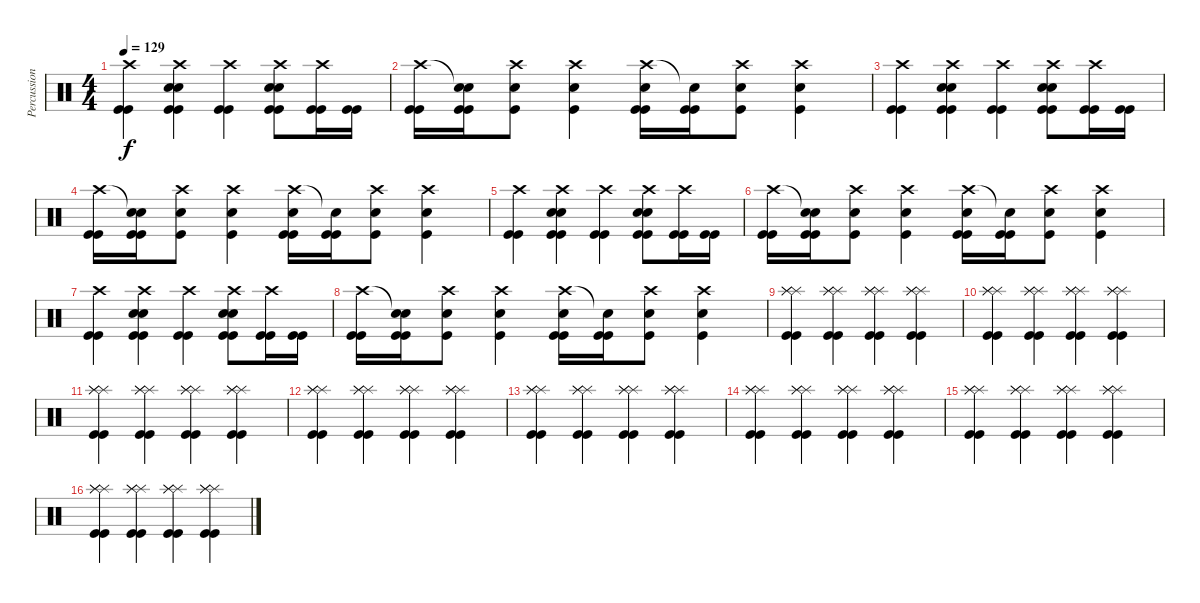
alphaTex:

\track ("Percussions" "Percussion") {instrument percussion}
\staff {score}
\articulation defaults
\ts (4 4)
\tempo 129
\clef neutral
\ks c
("Crash high (hit)" "Kick (hit)" "Kick (hit)").4{dy f} ("Crash high (hit)" "Snare (hit) 2" "Snare (hit) 2" "Kick (hit)" "Kick (hit)").4 ("Crash high (hit)" "Kick (hit)" "Kick (hit)").4 ("Crash high (hit)" "Snare (hit) 2" "Snare (hit) 2" "Kick (hit)" "Kick (hit)").8 ("Crash high (hit)" "Kick (hit)" "Kick (hit)").16 ("Kick (hit)" "Kick (hit)").16 |
("Crash high (hit)" "Kick (hit)" "Kick (hit)").16 ("Snare (hit)"{t} "Snare (hit) 2" "Kick (hit)" "Kick (hit)").16 ("Crash high (hit)" "Snare (hit) 2" "Kick (hit)").8 ("Crash high (hit)" "Snare (hit) 2" "Kick (hit)").4 ("Crash high (hit)" "Snare (hit) 2" "Kick (hit)" "Kick (hit)").16 ("Snare (hit)"{t} "Kick (hit)" "Kick (hit)").16 ("Crash high (hit)" "Snare (hit) 2" "Kick (hit)").8 ("Crash high (hit)" "Snare (hit) 2" "Kick (hit)").4 |
("Crash high (hit)" "Kick (hit)" "Kick (hit)").4 ("Crash high (hit)" "Snare (hit) 2" "Snare (hit) 2" "Kick (hit)" "Kick (hit)").4 ("Crash high (hit)" "Kick (hit)" "Kick (hit)").4 ("Crash high (hit)" "Snare (hit) 2" "Snare (hit) 2" "Kick (hit)" "Kick (hit)").8 ("Crash high (hit)" "Kick (hit)" "Kick (hit)").16 ("Kick (hit)" "Kick (hit)").16 |
("Crash high (hit)" "Kick (hit)" "Kick (hit)").16 ("Snare (hit)"{t} "Snare (hit) 2" "Kick (hit)" "Kick (hit)").16 ("Crash high (hit)" "Snare (hit) 2" "Kick (hit)").8 ("Crash high (hit)" "Snare (hit) 2" "Kick (hit)").4 ("Crash high (hit)" "Snare (hit) 2" "Kick (hit)" "Kick (hit)").16 ("Snare (hit)"{t} "Kick (hit)" "Kick (hit)").16 ("Crash high (hit)" "Snare (hit) 2" "Kick (hit)").8 ("Crash high (hit)" "Snare (hit) 2" "Kick (hit)").4 |
("Crash high (hit)" "Kick (hit)" "Kick (hit)").4 ("Crash high (hit)" "Snare (hit) 2" "Snare (hit) 2" "Kick (hit)" "Kick (hit)").4 ("Crash high (hit)" "Kick (hit)" "Kick (hit)").4 ("Crash high (hit)" "Snare (hit) 2" "Snare (hit) 2" "Kick (hit)" "Kick (hit)").8 ("Crash high (hit)" "Kick (hit)" "Kick (hit)").16 ("Kick (hit)" "Kick (hit)").16 |
("Crash high (hit)" "Kick (hit)" "Kick (hit)").16 ("Snare (hit)"{t} "Snare (hit) 2" "Kick (hit)" "Kick (hit)").16 ("Crash high (hit)" "Snare (hit) 2" "Kick (hit)").8 ("Crash high (hit)" "Snare (hit) 2" "Kick (hit)").4 ("Crash high (hit)" "Snare (hit) 2" "Kick (hit)" "Kick (hit)").16 ("Snare (hit)"{t} "Kick (hit)" "Kick (hit)").16 ("Crash high (hit)" "Snare (hit) 2" "Kick (hit)").8 ("Crash high (hit)" "Snare (hit) 2" "Kick (hit)").4 |
("Crash high (hit)" "Kick (hit)" "Kick (hit)").4 ("Crash high (hit)" "Snare (hit) 2" "Snare (hit) 2" "Kick (hit)" "Kick (hit)").4 ("Crash high (hit)" "Kick (hit)" "Kick (hit)").4 ("Crash high (hit)" "Snare (hit) 2" "Snare (hit) 2" "Kick (hit)" "Kick (hit)").8 ("Crash high (hit)" "Kick (hit)" "Kick (hit)").16 ("Kick (hit)" "Kick (hit)").16 |
("Crash high (hit)" "Kick (hit)" "Kick (hit)").16 ("Snare (hit)"{t} "Snare (hit) 2" "Kick (hit)" "Kick (hit)").16 ("Crash high (hit)" "Snare (hit) 2" "Kick (hit)").8 ("Crash high (hit)" "Snare (hit) 2" "Kick (hit)").4 ("Crash high (hit)" "Snare (hit) 2" "Kick (hit)" "Kick (hit)").16 ("Snare (hit)"{t} "Kick (hit)" "Kick (hit)").16 ("Crash high (hit)" "Snare (hit) 2" "Kick (hit)").8 ("Crash high (hit)" "Snare (hit) 2" "Kick (hit)").4 |
("Splash (hit)" "Splash (hit)" "Splash (hit)" "Kick (hit)" "Kick (hit)").4 ("Splash (hit)" "Splash (hit)" "Splash (hit)" "Kick (hit)" "Kick (hit)").4 ("Splash (hit)" "Splash (hit)" "Splash (hit)" "Kick (hit)" "Kick (hit)").4 ("Splash (hit)" "Splash (hit)" "Splash (hit)" "Kick (hit)" "Kick (hit)").4 |
("Splash (hit)" "Splash (hit)" "Splash (hit)" "Kick (hit)" "Kick (hit)").4 ("Splash (hit)" "Splash (hit)" "Splash (hit)" "Kick (hit)" "Kick (hit)").4 ("Splash (hit)" "Splash (hit)" "Splash (hit)" "Kick (hit)" "Kick (hit)").4 ("Splash (hit)" "Splash (hit)" "Splash (hit)" "Kick (hit)" "Kick (hit)").4 |
("Splash (hit)" "Splash (hit)" "Splash (hit)" "Kick (hit)" "Kick (hit)").4 ("Splash (hit)" "Splash (hit)" "Splash (hit)" "Kick (hit)" "Kick (hit)").4 ("Splash (hit)" "Splash (hit)" "Splash (hit)" "Kick (hit)" "Kick (hit)").4 ("Splash (hit)" "Splash (hit)" "Splash (hit)" "Kick (hit)" "Kick (hit)").4 |
("Splash (hit)" "Splash (hit)" "Splash (hit)" "Kick (hit)" "Kick (hit)").4 ("Splash (hit)" "Splash (hit)" "Splash (hit)" "Kick (hit)" "Kick (hit)").4 ("Splash (hit)" "Splash (hit)" "Splash (hit)" "Kick (hit)" "Kick (hit)").4 ("Splash (hit)" "Splash (hit)" "Splash (hit)" "Kick (hit)" "Kick (hit)").4 |
("Splash (hit)" "Splash (hit)" "Splash (hit)" "Kick (hit)" "Kick (hit)").4 ("Splash (hit)" "Splash (hit)" "Splash (hit)" "Kick (hit)" "Kick (hit)").4 ("Splash (hit)" "Splash (hit)" "Splash (hit)" "Kick (hit)" "Kick (hit)").4 ("Splash (hit)" "Splash (hit)" "Splash (hit)" "Kick (hit)" "Kick (hit)").4 |
("Splash (hit)" "Splash (hit)" "Splash (hit)" "Kick (hit)" "Kick (hit)").4 ("Splash (hit)" "Splash (hit)" "Splash (hit)" "Kick (hit)" "Kick (hit)").4 ("Splash (hit)" "Splash (hit)" "Splash (hit)" "Kick (hit)" "Kick (hit)").4 ("Splash (hit)" "Splash (hit)" "Splash (hit)" "Kick (hit)" "Kick (hit)").4 |
("Splash (hit)" "Splash (hit)" "Splash (hit)" "Kick (hit)" "Kick (hit)").4 ("Splash (hit)" "Splash (hit)" "Splash (hit)" "Kick (hit)" "Kick (hit)").4 ("Splash (hit)" "Splash (hit)" "Splash (hit)" "Kick (hit)" "Kick (hit)").4 ("Splash (hit)" "Splash (hit)" "Splash (hit)" "Kick (hit)" "Kick (hit)").4 |
("Splash (hit)" "Splash (hit)" "Splash (hit)" "Kick (hit)" "Kick (hit)").4 ("Splash (hit)" "Splash (hit)" "Splash (hit)" "Kick (hit)" "Kick (hit)").4 ("Splash (hit)" "Splash (hit)" "Splash (hit)" "Kick (hit)" "Kick (hit)").4 ("Splash (hit)" "Splash (hit)" "Splash (hit)" "Kick (hit)" "Kick (hit)").4
